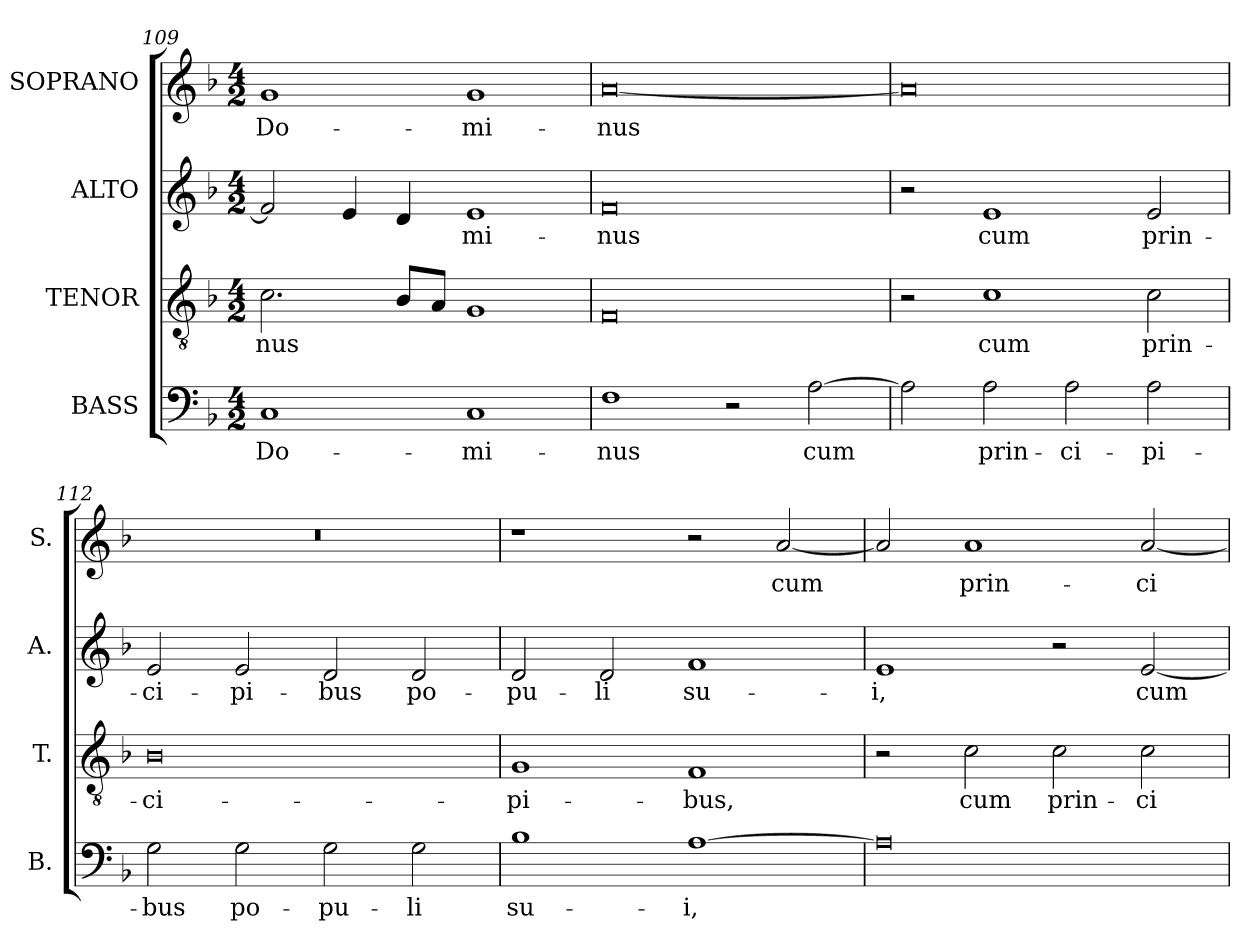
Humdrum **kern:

**kern	**text	**kern	**text	**kern	**text	**kern	**text
*part4	*part4	*part3	*part3	*part2	*part2	*part1	*part1
*staff4	*staff4	*staff3	*staff3	*staff2	*staff2	*staff1	*staff1
*I"BASS	*	*I"TENOR	*	*I"ALTO	*	*I"SOPRANO	*
*I'B.	*	*I'T.	*	*I'A.	*	*I'S.	*
*clefF4	*	*clefGv2	*	*clefG2	*	*clefG2	*
*	*	*ITrd7c12	*	*	*	*	*
*k[b-]	*	*k[b-]	*	*k[b-]	*	*k[b-]	*
*F:	*	*F:	*	*F:	*	*F:	*
*M4/2	*	*M4/2	*	*M4/2	*	*M4/2	*
=109	=109	=109	=109	=109	=109	=109	=109
!	!LO:LY:b:color=#000000	!	!	!	!	!	!
!	!	!	!LO:LY:b:color=#000000	!	!	!	!
!	!	!	!	!	!	!	!LO:LY:b:color=#000000
1Ci	Do-	2.Ci\	-nus	2fi/]	.	1gi	Do-
.	.	.	.	4ei/	.	.	.
.	.	8BB-i/L	.	4di/	.	.	.
.	.	8AAi/J	.	.	.	.	.
!	!LO:LY:b:color=#000000	!	!	!	!	!	!
!	!	!	!	!	!LO:LY:b:color=#000000	!	!
!	!	!	!	!	!	!	!LO:LY:b:color=#000000
1Ci	-mi-	1GGi	.	1ei	-mi-	1gi	-mi-
=110	=110	=110	=110	=110	=110	=110	=110
!	!LO:LY:b:color=#000000	!	!	!	!	!	!
!	!	!	!	!	!LO:LY:b:color=#000000	!	!
!	!	!	!	!	!	!	!LO:LY:b:color=#000000
1Fi	-nus	0FFi	.	0fi	-nus	[0ai	-nus
2r	.	.	.	.	.	.	.
!	!LO:LY:b:color=#000000	!	!	!	!	!	!
[2Ai\	cum	.	.	.	.	.	.
!!LO:LB:g=z
=111	=111	=111	=111	=111	=111	=111	=111
2Ai\]	.	2r	.	2r	.	0ai]	.
!	!LO:LY:b:color=#000000	!	!	!	!	!	!
!	!	!	!LO:LY:b:color=#000000	!	!	!	!
!	!	!	!	!	!LO:LY:b:color=#000000	!	!
2Ai\	prin-	1Ci	cum	1ei	cum	.	.
!	!LO:LY:b:color=#000000	!	!	!	!	!	!
2Ai\	-ci-	.	.	.	.	.	.
!	!LO:LY:b:color=#000000	!	!	!	!	!	!
!	!	!	!LO:LY:b:color=#000000	!	!	!	!
!	!	!	!	!	!LO:LY:b:color=#000000	!	!
2Ai\	-pi-	2Ci\	prin-	2ei/	prin-	.	.
=112	=112	=112	=112	=112	=112	=112	=112
!	!LO:LY:b:color=#000000	!	!	!	!	!	!
!	!	!	!LO:LY:b:color=#000000	!	!	!	!
!	!	!	!	!	!LO:LY:b:color=#000000	!LO:N:vis=1	!
2Gi\	-bus	0BB-i	-ci-	2ei/	-ci-	0r	.
!	!LO:LY:b:color=#000000	!	!	!	!	!	!
!	!	!	!	!	!LO:LY:b:color=#000000	!	!
2Gi\	po-	.	.	2ei/	-pi-	.	.
!	!LO:LY:b:color=#000000	!	!	!	!	!	!
!	!	!	!	!	!LO:LY:b:color=#000000	!	!
2Gi\	-pu-	.	.	2di/	-bus	.	.
!	!LO:LY:b:color=#000000	!	!	!	!	!	!
!	!	!	!	!	!LO:LY:b:color=#000000	!	!
2Gi\	-li	.	.	2di/	po-	.	.
=113	=113	=113	=113	=113	=113	=113	=113
!	!LO:LY:b:color=#000000	!	!	!	!	!	!
!	!	!	!LO:LY:b:color=#000000	!	!	!	!
!	!	!	!	!	!LO:LY:b:color=#000000	!	!
1B-i	su-	1GGi	-pi-	2di/	-pu-	1r	.
!	!	!	!	!	!LO:LY:b:color=#000000	!	!
.	.	.	.	2di/	-li	.	.
!	!LO:LY:b:color=#000000	!	!	!	!	!	!
!	!	!	!LO:LY:b:color=#000000	!	!	!	!
!	!	!	!	!	!LO:LY:b:color=#000000	!	!
[1Ai	-i,	1FFi	-bus,	1fi	su-	2r	.
!	!	!	!	!	!	!	!LO:LY:b:color=#000000
.	.	.	.	.	.	[2ai/	cum
=114	=114	=114	=114	=114	=114	=114	=114
!	!	!	!	!	!LO:LY:b:color=#000000	!	!
0Ai]	.	2r	.	1ei	-i,	2ai/]	.
!	!	!	!LO:LY:b:color=#000000	!	!	!	!
!	!	!	!	!	!	!	!LO:LY:b:color=#000000
.	.	2Ci\	cum	.	.	1ai	prin-
!	!	!	!LO:LY:b:color=#000000	!	!	!	!
.	.	2Ci\	prin-	2r	.	.	.
!	!	!	!LO:LY:b:color=#000000	!	!	!	!
!	!	!	!	!	!LO:LY:b:color=#000000	!	!
!	!	!	!	!	!	!	!LO:LY:b:color=#000000
.	.	2Ci\	-ci-	[2ei/	cum	[2ai/	-ci-
=	=	=	=	=	=	=	=
*-	*-	*-	*-	*-	*-	*-	*-
